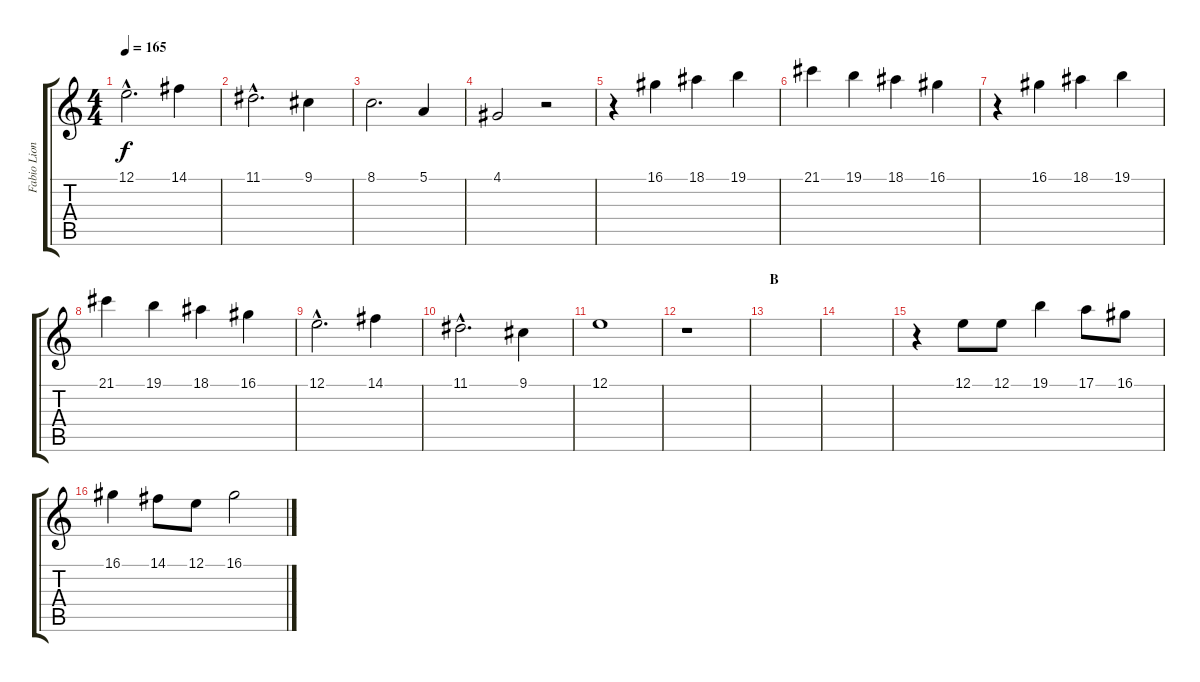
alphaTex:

\track ("Fabio Lione (Bck vocals)" "Fabio Lion") {instrument lead6voice}
\staff {score tabs}
\tuning (E4 B3 G3 D3 A2 E2) {hide}
\ts (4 4)
\tempo 165
\clef g2
\ks c
12.1{hac}.2{d dy f} 14.1.4 |
11.1{hac}.2{d} 9.1.4 |
8.1.2{d} 5.1.4 |
4.1.2 r.2 |
r.4 16.1.4 18.1.4 19.1.4 |
21.1.4 19.1.4 18.1.4 16.1.4 |
r.4 16.1.4 18.1.4 19.1.4 |
21.1.4 19.1.4 18.1.4 16.1.4 |
12.1{hac}.2{d} 14.1.4 |
11.1{hac}.2{d} 9.1.4 |
12.1.1 |
r.1 |
\section ("" "B")
|
|
r.4 12.1.8 12.1.8 19.1.4 17.1.8 16.1.8 |
16.1.4 14.1.8 12.1.8 16.1.2
